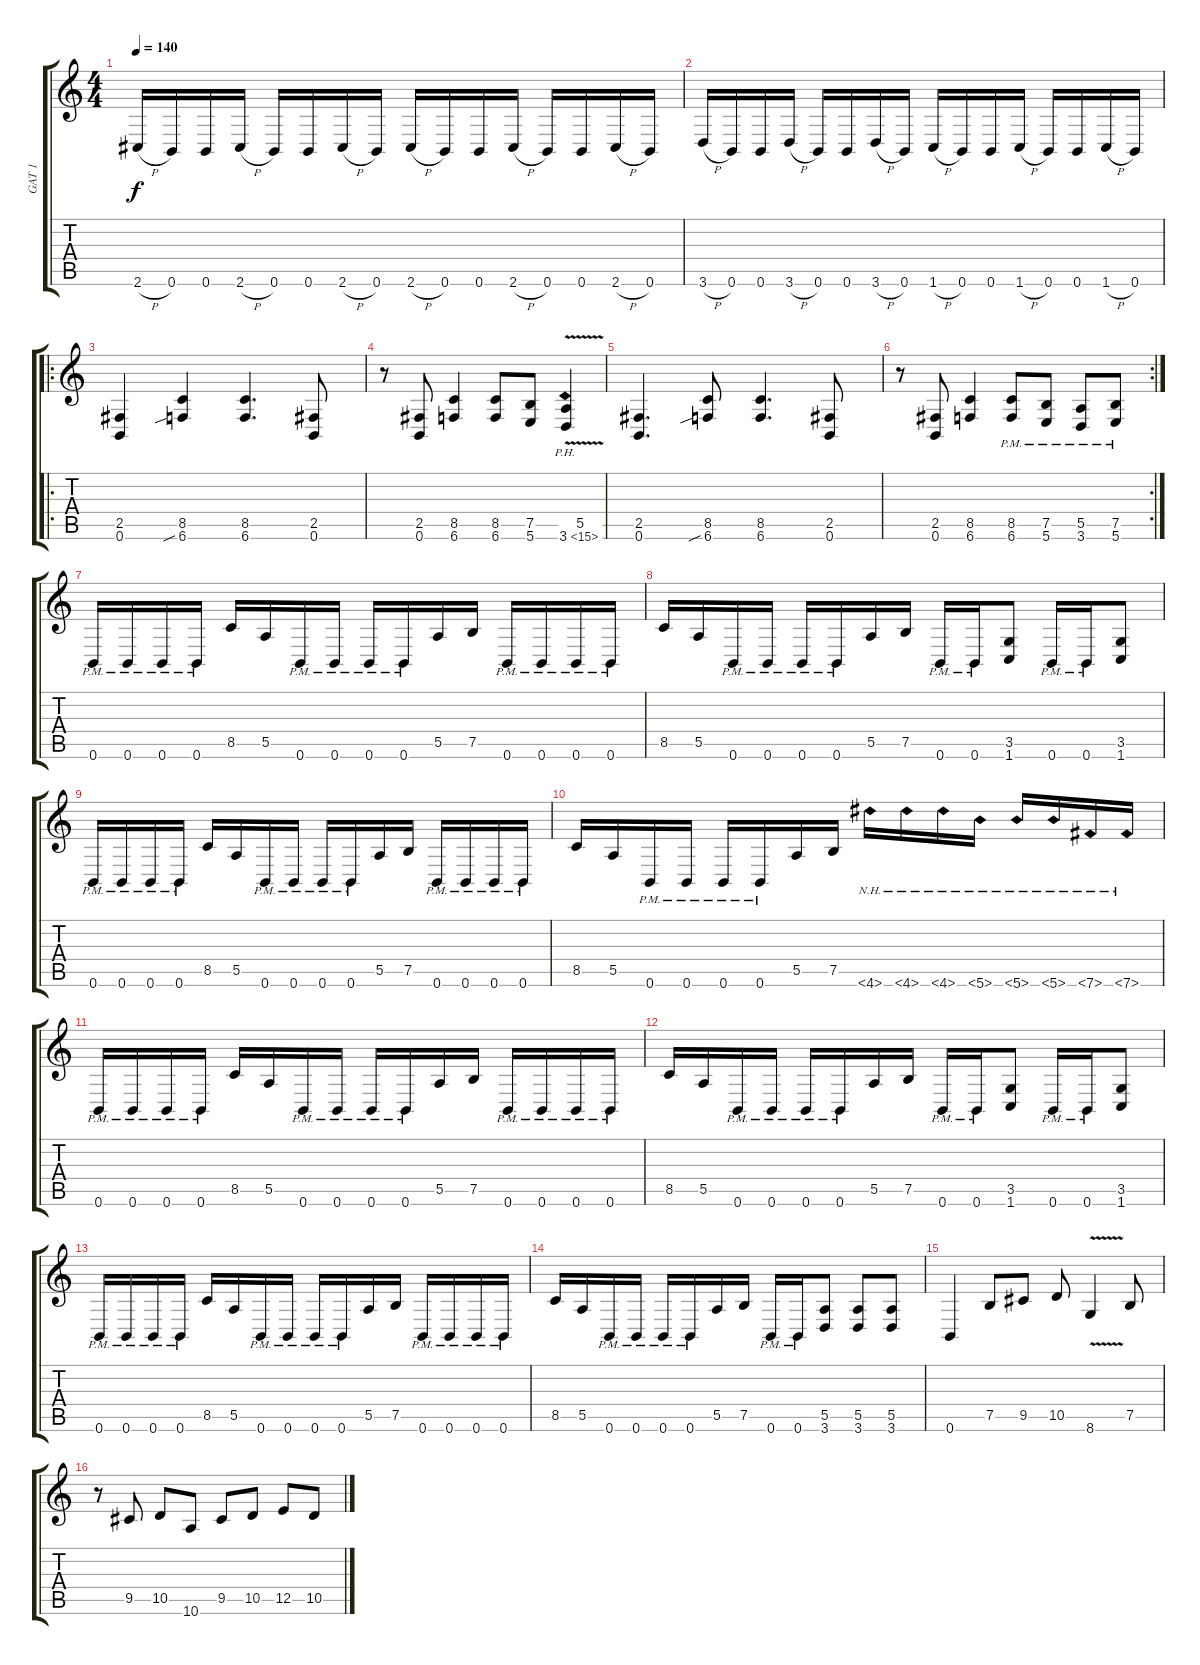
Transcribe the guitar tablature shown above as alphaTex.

\track ("GAT 1" "GAT 1") {instrument distortionguitar}
\staff {score tabs}
\tuning (B3 Gb3 D3 A2 E2 B1) {hide}
\ts (4 4)
\tempo 140
\clef g2
\ks c
2.6{h}.16{dy f} 0.6.16 0.6.16 2.6{h}.16 0.6.16 0.6.16 2.6{h}.16 0.6.16 2.6{h}.16 0.6.16 0.6.16 2.6{h}.16 0.6.16 0.6.16 2.6{h}.16 0.6.16 |
3.6{h}.16 0.6.16 0.6.16 3.6{h}.16 0.6.16 0.6.16 3.6{h}.16 0.6.16 1.6{h}.16 0.6.16 0.6.16 1.6{h}.16 0.6.16 0.6.16 1.6{h}.16 0.6.16 |
\ro
(2.5 0.6).4 (8.5 6.6{sib}).4 (8.5 6.6).4{d} (2.5 0.6).8 |
r.8 (2.5 0.6).8 (8.5 6.6).4 (8.5 6.6).8 (7.5 5.6).8 (5.5 3.6{ph 12 v}).4 |
(2.5 0.6).4{d} (8.5 6.6{sib}).8 (8.5 6.6).4{d} (2.5 0.6).8 |
\rc 2
r.8 (2.5 0.6).8 (8.5 6.6).4 (8.5{pm} 6.6{pm}).8 (7.5{pm} 5.6{pm}).8 (5.5{pm} 3.6{pm}).8 (7.5{pm} 5.6{pm}).8 |
0.6{pm}.16 0.6{pm}.16 0.6{pm}.16 0.6{pm}.16 8.5.16 5.5.16 0.6{pm}.16 0.6{pm}.16 0.6{pm}.16 0.6{pm}.16 5.5.16 7.5.16 0.6{pm}.16 0.6{pm}.16 0.6{pm}.16 0.6{pm}.16 |
8.5.16 5.5.16 0.6{pm}.16 0.6{pm}.16 0.6{pm}.16 0.6{pm}.16 5.5.16 7.5.16 0.6{pm}.16 0.6{pm}.16 (3.5 1.6).8 0.6{pm}.16 0.6{pm}.16 (3.5 1.6).8 |
0.6{pm}.16 0.6{pm}.16 0.6{pm}.16 0.6{pm}.16 8.5.16 5.5.16 0.6{pm}.16 0.6{pm}.16 0.6{pm}.16 0.6{pm}.16 5.5.16 7.5.16 0.6{pm}.16 0.6{pm}.16 0.6{pm}.16 0.6{pm}.16 |
8.5.16 5.5.16 0.6{pm}.16 0.6{pm}.16 0.6{pm}.16 0.6{pm}.16 5.5.16 7.5.16 4.6{nh}.16 4.6{nh}.16 4.6{nh}.16 5.6{nh}.16 5.6{nh}.16 5.6{nh}.16 7.6{nh}.16 7.6{nh}.16 |
0.6{pm}.16 0.6{pm}.16 0.6{pm}.16 0.6{pm}.16 8.5.16 5.5.16 0.6{pm}.16 0.6{pm}.16 0.6{pm}.16 0.6{pm}.16 5.5.16 7.5.16 0.6{pm}.16 0.6{pm}.16 0.6{pm}.16 0.6{pm}.16 |
8.5.16 5.5.16 0.6{pm}.16 0.6{pm}.16 0.6{pm}.16 0.6{pm}.16 5.5.16 7.5.16 0.6{pm}.16 0.6{pm}.16 (3.5 1.6).8 0.6{pm}.16 0.6{pm}.16 (3.5 1.6).8 |
0.6{pm}.16 0.6{pm}.16 0.6{pm}.16 0.6{pm}.16 8.5.16 5.5.16 0.6{pm}.16 0.6{pm}.16 0.6{pm}.16 0.6{pm}.16 5.5.16 7.5.16 0.6{pm}.16 0.6{pm}.16 0.6{pm}.16 0.6{pm}.16 |
8.5.16 5.5.16 0.6{pm}.16 0.6{pm}.16 0.6{pm}.16 0.6{pm}.16 5.5.16 7.5.16 0.6{pm}.16 0.6{pm}.16 (5.5 3.6).8 (5.5 3.6).8 (5.5 3.6).8 |
0.6.4 7.5.8 9.5.8 10.5.8 8.6{v}.4 7.5.8 |
r.8 9.5.8 10.5.8 10.6.8 9.5.8 10.5.8 12.5.8 10.5.8
